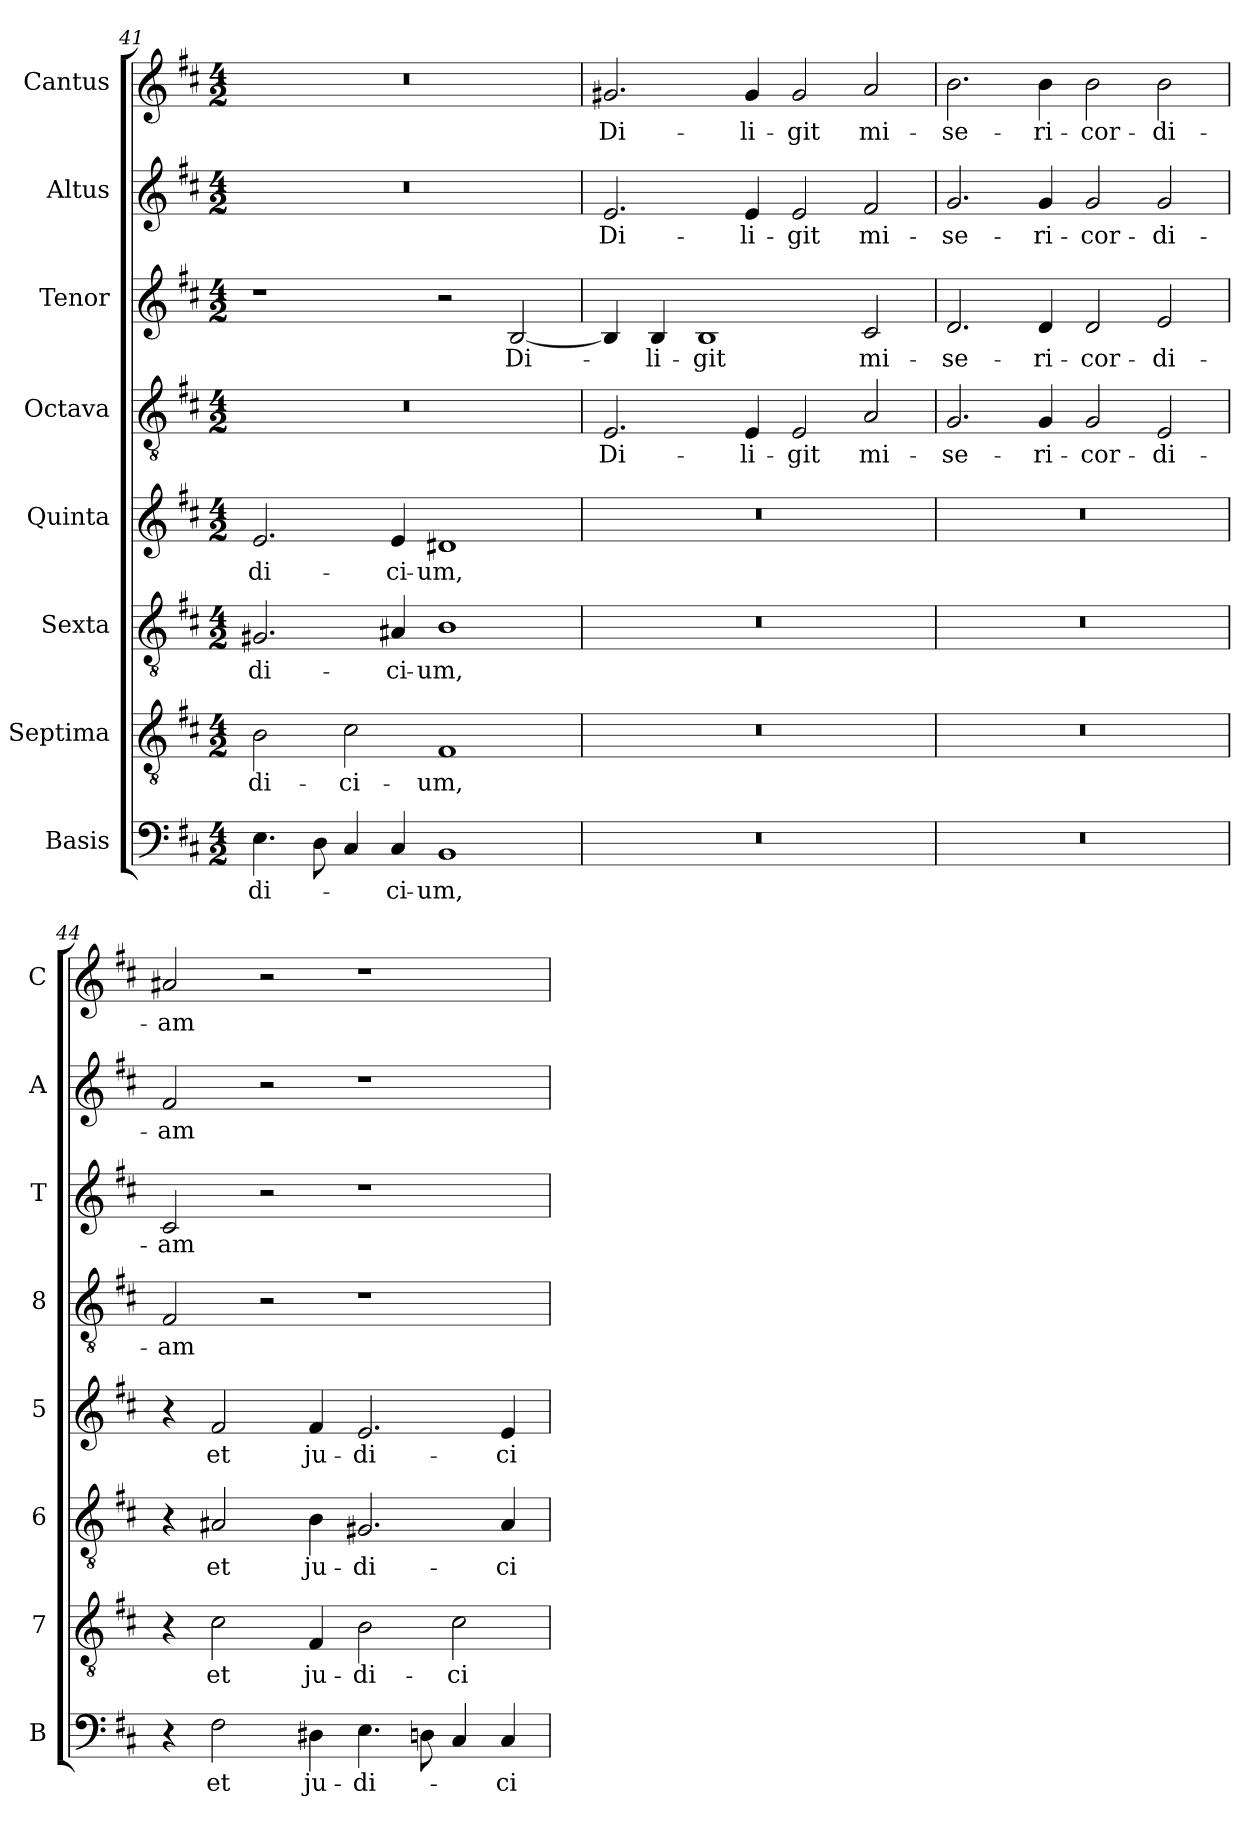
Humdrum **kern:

**kern	**text	**kern	**text	**kern	**text	**kern	**text	**kern	**text	**kern	**text	**kern	**text	**kern	**text
*part8	*part8	*part7	*part7	*part6	*part6	*part5	*part5	*part4	*part4	*part3	*part3	*part2	*part2	*part1	*part1
*staff8	*staff8	*staff7	*staff7	*staff6	*staff6	*staff5	*staff5	*staff4	*staff4	*staff3	*staff3	*staff2	*staff2	*staff1	*staff1
*I"Basis	*	*I"Septima	*	*I"Sexta	*	*I"Quinta	*	*I"Octava	*	*I"Tenor	*	*I"Altus	*	*I"Cantus	*
*I'B	*	*I'7	*	*I'6	*	*I'5	*	*I'8	*	*I'T	*	*I'A	*	*I'C	*
*clefF4	*	*clefGv2	*	*clefGv2	*	*clefG2	*	*clefGv2	*	*clefG2	*	*clefG2	*	*clefG2	*
*k[f#c#]	*	*k[f#c#]	*	*k[f#c#]	*	*k[f#c#]	*	*k[f#c#]	*	*k[f#c#]	*	*k[f#c#]	*	*k[f#c#]	*
*D:	*	*D:	*	*D:	*	*D:	*	*D:	*	*D:	*	*D:	*	*D:	*
*M4/2	*	*M4/2	*	*M4/2	*	*M4/2	*	*M4/2	*	*M4/2	*	*M4/2	*	*M4/2	*
=41	=41	=41	=41	=41	=41	=41	=41	=41	=41	=41	=41	=41	=41	=41	=41
!	!LO:LY:b	!	!LO:LY:b	!	!LO:LY:b	!	!LO:LY:b	!	!	!	!	!	!	!	!
4.E\	-di-	2B\	-di-	2.G#X/	-di-	2.e/	-di-	0r	.	1r	.	0r	.	0r	.
8D\	.	.	.	.	.	.	.	.	.	.	.	.	.	.	.
!	!	!	!LO:LY:b	!	!	!	!	!	!	!	!	!	!	!	!
4C#/	.	2c#\	-ci-	.	.	.	.	.	.	.	.	.	.	.	.
!	!LO:LY:b	!	!	!	!LO:LY:b	!	!LO:LY:b	!	!	!	!	!	!	!	!
4C#/	-ci-	.	.	4A#X/	-ci-	4e/	-ci-	.	.	.	.	.	.	.	.
!	!LO:LY:b	!	!LO:LY:b	!	!LO:LY:b	!	!LO:LY:b	!	!	!	!	!	!	!	!
1BB	-um,	1F#	-um,	1B	-um,	1d#X	-um,	.	.	2r	.	.	.	.	.
!	!	!	!	!	!	!	!	!	!	!	!LO:LY:b	!	!	!	!
.	.	.	.	.	.	.	.	.	.	[2B/	Di-	.	.	.	.
=42	=42	=42	=42	=42	=42	=42	=42	=42	=42	=42	=42	=42	=42	=42	=42
!	!	!	!	!	!	!	!	!	!LO:LY:b	!	!	!	!LO:LY:b	!	!LO:LY:b
0r	.	0r	.	0r	.	0r	.	2.E/	Di-	4B/]	.	2.e/	Di-	2.g#X/	Di-
!	!	!	!	!	!	!	!	!	!	!	!LO:LY:b	!	!	!	!
.	.	.	.	.	.	.	.	.	.	4B/	-li-	.	.	.	.
!	!	!	!	!	!	!	!	!	!	!	!LO:LY:b	!	!	!	!
.	.	.	.	.	.	.	.	.	.	1B	-git	.	.	.	.
!	!	!	!	!	!	!	!	!	!LO:LY:b	!	!	!	!LO:LY:b	!	!LO:LY:b
.	.	.	.	.	.	.	.	4E/	-li-	.	.	4e/	-li-	4g#/	-li-
!	!	!	!	!	!	!	!	!	!LO:LY:b	!	!	!	!LO:LY:b	!	!LO:LY:b
.	.	.	.	.	.	.	.	2E/	-git	.	.	2e/	-git	2g#/	-git
!	!	!	!	!	!	!	!	!	!LO:LY:b	!	!LO:LY:b	!	!LO:LY:b	!	!LO:LY:b
.	.	.	.	.	.	.	.	2A/	mi-	2c#/	mi-	2f#/	mi-	2a/	mi-
!!LO:LB:g=z
=43	=43	=43	=43	=43	=43	=43	=43	=43	=43	=43	=43	=43	=43	=43	=43
!	!	!	!	!	!	!	!	!	!LO:LY:b	!	!LO:LY:b	!	!LO:LY:b	!	!LO:LY:b
0r	.	0r	.	0r	.	0r	.	2.G/	-se-	2.d/	-se-	2.g/	-se-	2.b\	-se-
!	!	!	!	!	!	!	!	!	!LO:LY:b	!	!LO:LY:b	!	!LO:LY:b	!	!LO:LY:b
.	.	.	.	.	.	.	.	4G/	-ri-	4d/	-ri-	4g/	-ri-	4b\	-ri-
!	!	!	!	!	!	!	!	!	!LO:LY:b	!	!LO:LY:b	!	!LO:LY:b	!	!LO:LY:b
.	.	.	.	.	.	.	.	2G/	-cor-	2d/	-cor-	2g/	-cor-	2b\	-cor-
!	!	!	!	!	!	!	!	!	!LO:LY:b	!	!LO:LY:b	!	!LO:LY:b	!	!LO:LY:b
.	.	.	.	.	.	.	.	2E/	-di-	2e/	-di-	2g/	-di-	2b\	-di-
=44	=44	=44	=44	=44	=44	=44	=44	=44	=44	=44	=44	=44	=44	=44	=44
!	!	!	!	!	!	!	!	!	!LO:LY:b	!	!LO:LY:b	!	!LO:LY:b	!	!LO:LY:b
4r	.	4r	.	4r	.	4r	.	2F#/	-am	2c#/	-am	2f#/	-am	2a#X/	-am
!	!LO:LY:b	!	!LO:LY:b	!	!LO:LY:b	!	!LO:LY:b	!	!	!	!	!	!	!	!
2F#\	et	2c#\	et	2A#X/	et	2f#/	et	.	.	.	.	.	.	.	.
.	.	.	.	.	.	.	.	2r	.	2r	.	2r	.	2r	.
!	!LO:LY:b	!	!LO:LY:b	!	!LO:LY:b	!	!LO:LY:b	!	!	!	!	!	!	!	!
4D#X\	ju-	4F#/	ju-	4B\	ju-	4f#/	ju-	.	.	.	.	.	.	.	.
!	!LO:LY:b	!	!LO:LY:b	!	!LO:LY:b	!	!LO:LY:b	!	!	!	!	!	!	!	!
4.E\	-di-	2B\	-di-	2.G#X/	-di-	2.e/	-di-	1r	.	1r	.	1r	.	1r	.
8Dn\	.	.	.	.	.	.	.	.	.	.	.	.	.	.	.
!	!	!	!LO:LY:b	!	!	!	!	!	!	!	!	!	!	!	!
4C#/	.	2c#\	-ci-	.	.	.	.	.	.	.	.	.	.	.	.
!	!LO:LY:b	!	!	!	!LO:LY:b	!	!LO:LY:b	!	!	!	!	!	!	!	!
4C#/	-ci-	.	.	4A#/	-ci-	4e/	-ci-	.	.	.	.	.	.	.	.
=	=	=	=	=	=	=	=	=	=	=	=	=	=	=	=
*-	*-	*-	*-	*-	*-	*-	*-	*-	*-	*-	*-	*-	*-	*-	*-
